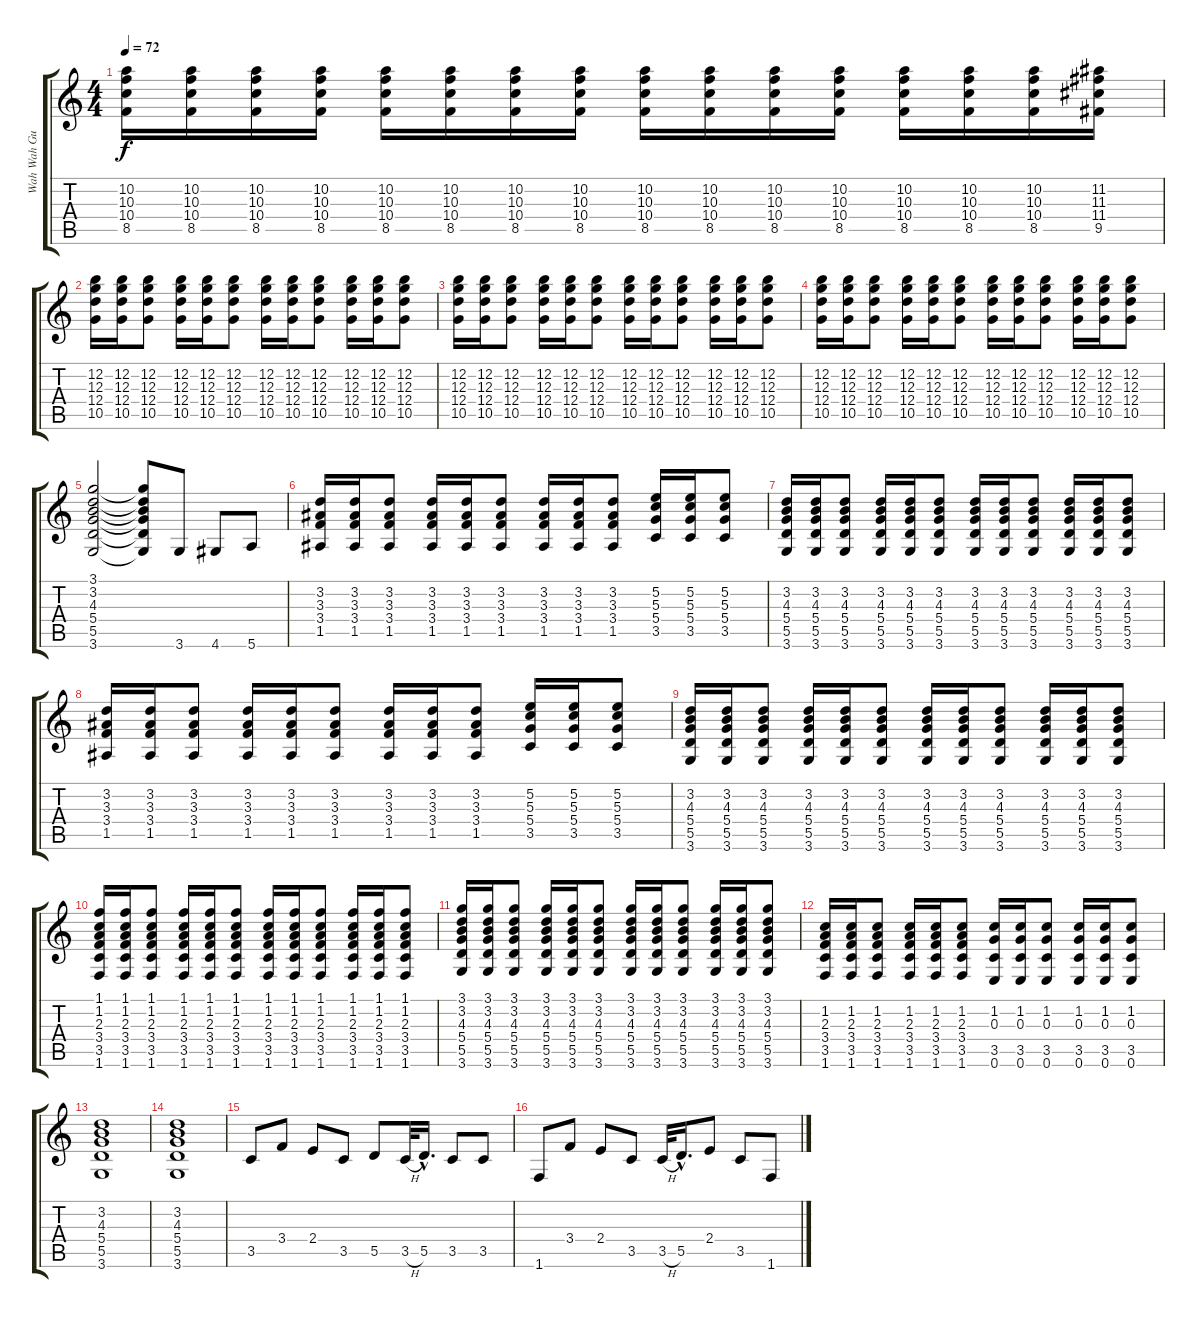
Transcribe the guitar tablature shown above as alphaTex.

\track ("Wah Wah Guitar" "Wah Wah Gu") {instrument electricguitarclean}
\staff {score tabs}
\tuning (E4 B3 G3 D3 A2 E2) {hide}
\ts (4 4)
\tempo 72
\clef g2
\ks c
(10.2 10.3 10.4 8.5).16{dy f} (10.2 10.3 10.4 8.5).16 (10.2 10.3 10.4 8.5).16 (10.2 10.3 10.4 8.5).16 (10.2 10.3 10.4 8.5).16 (10.2 10.3 10.4 8.5).16 (10.2 10.3 10.4 8.5).16 (10.2 10.3 10.4 8.5).16 (10.2 10.3 10.4 8.5).16 (10.2 10.3 10.4 8.5).16 (10.2 10.3 10.4 8.5).16 (10.2 10.3 10.4 8.5).16 (10.2 10.3 10.4 8.5).16 (10.2 10.3 10.4 8.5).16 (10.2 10.3 10.4 8.5).16 (11.2 11.3 11.4 9.5).16 |
(12.2 12.3 12.4 10.5).16 (12.2 12.3 12.4 10.5).16 (12.2 12.3 12.4 10.5).8 (12.2 12.3 12.4 10.5).16 (12.2 12.3 12.4 10.5).16 (12.2 12.3 12.4 10.5).8 (12.2 12.3 12.4 10.5).16 (12.2 12.3 12.4 10.5).16 (12.2 12.3 12.4 10.5).8 (12.2 12.3 12.4 10.5).16 (12.2 12.3 12.4 10.5).16 (12.2 12.3 12.4 10.5).8 |
(12.2 12.3 12.4 10.5).16 (12.2 12.3 12.4 10.5).16 (12.2 12.3 12.4 10.5).8 (12.2 12.3 12.4 10.5).16 (12.2 12.3 12.4 10.5).16 (12.2 12.3 12.4 10.5).8 (12.2 12.3 12.4 10.5).16 (12.2 12.3 12.4 10.5).16 (12.2 12.3 12.4 10.5).8 (12.2 12.3 12.4 10.5).16 (12.2 12.3 12.4 10.5).16 (12.2 12.3 12.4 10.5).8 |
(12.2 12.3 12.4 10.5).16 (12.2 12.3 12.4 10.5).16 (12.2 12.3 12.4 10.5).8 (12.2 12.3 12.4 10.5).16 (12.2 12.3 12.4 10.5).16 (12.2 12.3 12.4 10.5).8 (12.2 12.3 12.4 10.5).16 (12.2 12.3 12.4 10.5).16 (12.2 12.3 12.4 10.5).8 (12.2 12.3 12.4 10.5).16 (12.2 12.3 12.4 10.5).16 (12.2 12.3 12.4 10.5).8 |
(3.1 3.2 4.3 5.4 5.5 3.6).2 (3.1{t} 3.2{t} 4.3{t} 5.4{t} 5.5{t} 3.6{t}).8 3.6.8 4.6.8 5.6.8 |
(3.2 3.3 3.4 1.5).16 (3.2 3.3 3.4 1.5).16 (3.2 3.3 3.4 1.5).8 (3.2 3.3 3.4 1.5).16 (3.2 3.3 3.4 1.5).16 (3.2 3.3 3.4 1.5).8 (3.2 3.3 3.4 1.5).16 (3.2 3.3 3.4 1.5).16 (3.2 3.3 3.4 1.5).8 (5.2 5.3 5.4 3.5).16 (5.2 5.3 5.4 3.5).16 (5.2 5.3 5.4 3.5).8 |
(3.2 4.3 5.4 5.5 3.6).16 (3.2 4.3 5.4 5.5 3.6).16 (3.2 4.3 5.4 5.5 3.6).8 (3.2 4.3 5.4 5.5 3.6).16 (3.2 4.3 5.4 5.5 3.6).16 (3.2 4.3 5.4 5.5 3.6).8 (3.2 4.3 5.4 5.5 3.6).16 (3.2 4.3 5.4 5.5 3.6).16 (3.2 4.3 5.4 5.5 3.6).8 (3.2 4.3 5.4 5.5 3.6).16 (3.2 4.3 5.4 5.5 3.6).16 (3.2 4.3 5.4 5.5 3.6).8 |
(3.2 3.3 3.4 1.5).16 (3.2 3.3 3.4 1.5).16 (3.2 3.3 3.4 1.5).8 (3.2 3.3 3.4 1.5).16 (3.2 3.3 3.4 1.5).16 (3.2 3.3 3.4 1.5).8 (3.2 3.3 3.4 1.5).16 (3.2 3.3 3.4 1.5).16 (3.2 3.3 3.4 1.5).8 (5.2 5.3 5.4 3.5).16 (5.2 5.3 5.4 3.5).16 (5.2 5.3 5.4 3.5).8 |
(3.2 4.3 5.4 5.5 3.6).16 (3.2 4.3 5.4 5.5 3.6).16 (3.2 4.3 5.4 5.5 3.6).8 (3.2 4.3 5.4 5.5 3.6).16 (3.2 4.3 5.4 5.5 3.6).16 (3.2 4.3 5.4 5.5 3.6).8 (3.2 4.3 5.4 5.5 3.6).16 (3.2 4.3 5.4 5.5 3.6).16 (3.2 4.3 5.4 5.5 3.6).8 (3.2 4.3 5.4 5.5 3.6).16 (3.2 4.3 5.4 5.5 3.6).16 (3.2 4.3 5.4 5.5 3.6).8 |
(1.1 1.2 2.3 3.4 3.5 1.6).16 (1.1 1.2 2.3 3.4 3.5 1.6).16 (1.1 1.2 2.3 3.4 3.5 1.6).8 (1.1 1.2 2.3 3.4 3.5 1.6).16 (1.1 1.2 2.3 3.4 3.5 1.6).16 (1.1 1.2 2.3 3.4 3.5 1.6).8 (1.1 1.2 2.3 3.4 3.5 1.6).16 (1.1 1.2 2.3 3.4 3.5 1.6).16 (1.1 1.2 2.3 3.4 3.5 1.6).8 (1.1 1.2 2.3 3.4 3.5 1.6).16 (1.1 1.2 2.3 3.4 3.5 1.6).16 (1.1 1.2 2.3 3.4 3.5 1.6).8 |
(3.1 3.2 4.3 5.4 5.5 3.6).16 (3.1 3.2 4.3 5.4 5.5 3.6).16 (3.1 3.2 4.3 5.4 5.5 3.6).8 (3.1 3.2 4.3 5.4 5.5 3.6).16 (3.1 3.2 4.3 5.4 5.5 3.6).16 (3.1 3.2 4.3 5.4 5.5 3.6).8 (3.1 3.2 4.3 5.4 5.5 3.6).16 (3.1 3.2 4.3 5.4 5.5 3.6).16 (3.1 3.2 4.3 5.4 5.5 3.6).8 (3.1 3.2 4.3 5.4 5.5 3.6).16 (3.1 3.2 4.3 5.4 5.5 3.6).16 (3.1 3.2 4.3 5.4 5.5 3.6).8 |
(1.2 2.3 3.4 3.5 1.6).16 (1.2 2.3 3.4 3.5 1.6).16 (1.2 2.3 3.4 3.5 1.6).8 (1.2 2.3 3.4 3.5 1.6).16 (1.2 2.3 3.4 3.5 1.6).16 (1.2 2.3 3.4 3.5 1.6).8 (1.2 0.3 3.5 0.6).16 (1.2 0.3 3.5 0.6).16 (1.2 0.3 3.5 0.6).8 (1.2 0.3 3.5 0.6).16 (1.2 0.3 3.5 0.6).16 (1.2 0.3 3.5 0.6).8 |
(3.2 4.3 5.4 5.5 3.6).1 |
(3.2 4.3 5.4 5.5 3.6).1 |
3.5.8 3.4.8 2.4.8 3.5.8 5.5.8 3.5{h}.32 5.5{hac}.16{d} 3.5.8 3.5.8 |
1.6.8 3.4.8 2.4.8 3.5.8 3.5{h}.32 5.5{hac}.16{d} 2.4.8 3.5.8 1.6.8
